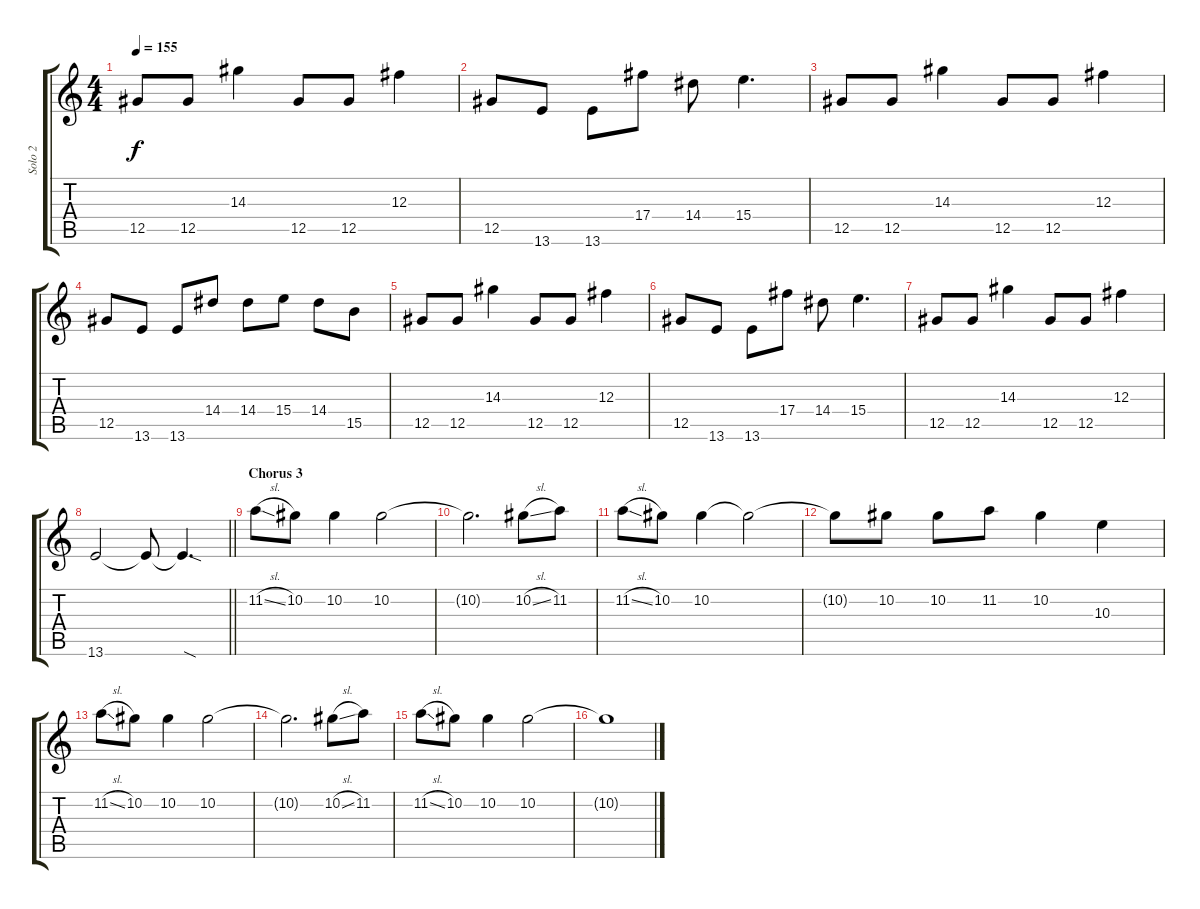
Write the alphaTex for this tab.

\track ("Solo 2" "Solo 2") {instrument distortionguitar}
\staff {score tabs}
\tuning (Eb4 Bb3 Gb3 Db3 Ab2 Eb2) {hide}
\ts (4 4)
\tempo 155
\clef g2
\ks c
12.5.8{dy f} 12.5.8 14.3.4 12.5.8 12.5.8 12.3.4 |
12.5.8 13.6.8 13.6.8 17.4.8 14.4.8 15.4.4{d} |
12.5.8 12.5.8 14.3.4 12.5.8 12.5.8 12.3.4 |
12.5.8 13.6.8 13.6.8 14.4.8 14.4.8 15.4.8 14.4.8 15.5.8 |
12.5.8 12.5.8 14.3.4 12.5.8 12.5.8 12.3.4 |
12.5.8 13.6.8 13.6.8 17.4.8 14.4.8 15.4.4{d} |
12.5.8 12.5.8 14.3.4 12.5.8 12.5.8 12.3.4 |
\barLineRight lightlight
13.6.2 13.6{t}.8 13.6{sod t}.4{d} |
\section ("" "Chorus 3")
11.2{sl}.8 10.2.8 10.2.4 10.2.2 |
10.2{t}.2{d} 10.2{sl}.8 11.2.8 |
11.2{sl}.8 10.2.8 10.2.4 10.2{t}.2 |
10.2{t}.8 10.2.8 10.2.8 11.2.8 10.2.4 10.3.4 |
11.2{sl}.8 10.2.8 10.2.4 10.2.2 |
10.2{t}.2{d} 10.2{sl}.8 11.2.8 |
11.2{sl}.8 10.2.8 10.2.4 10.2.2 |
10.2{t}.1
